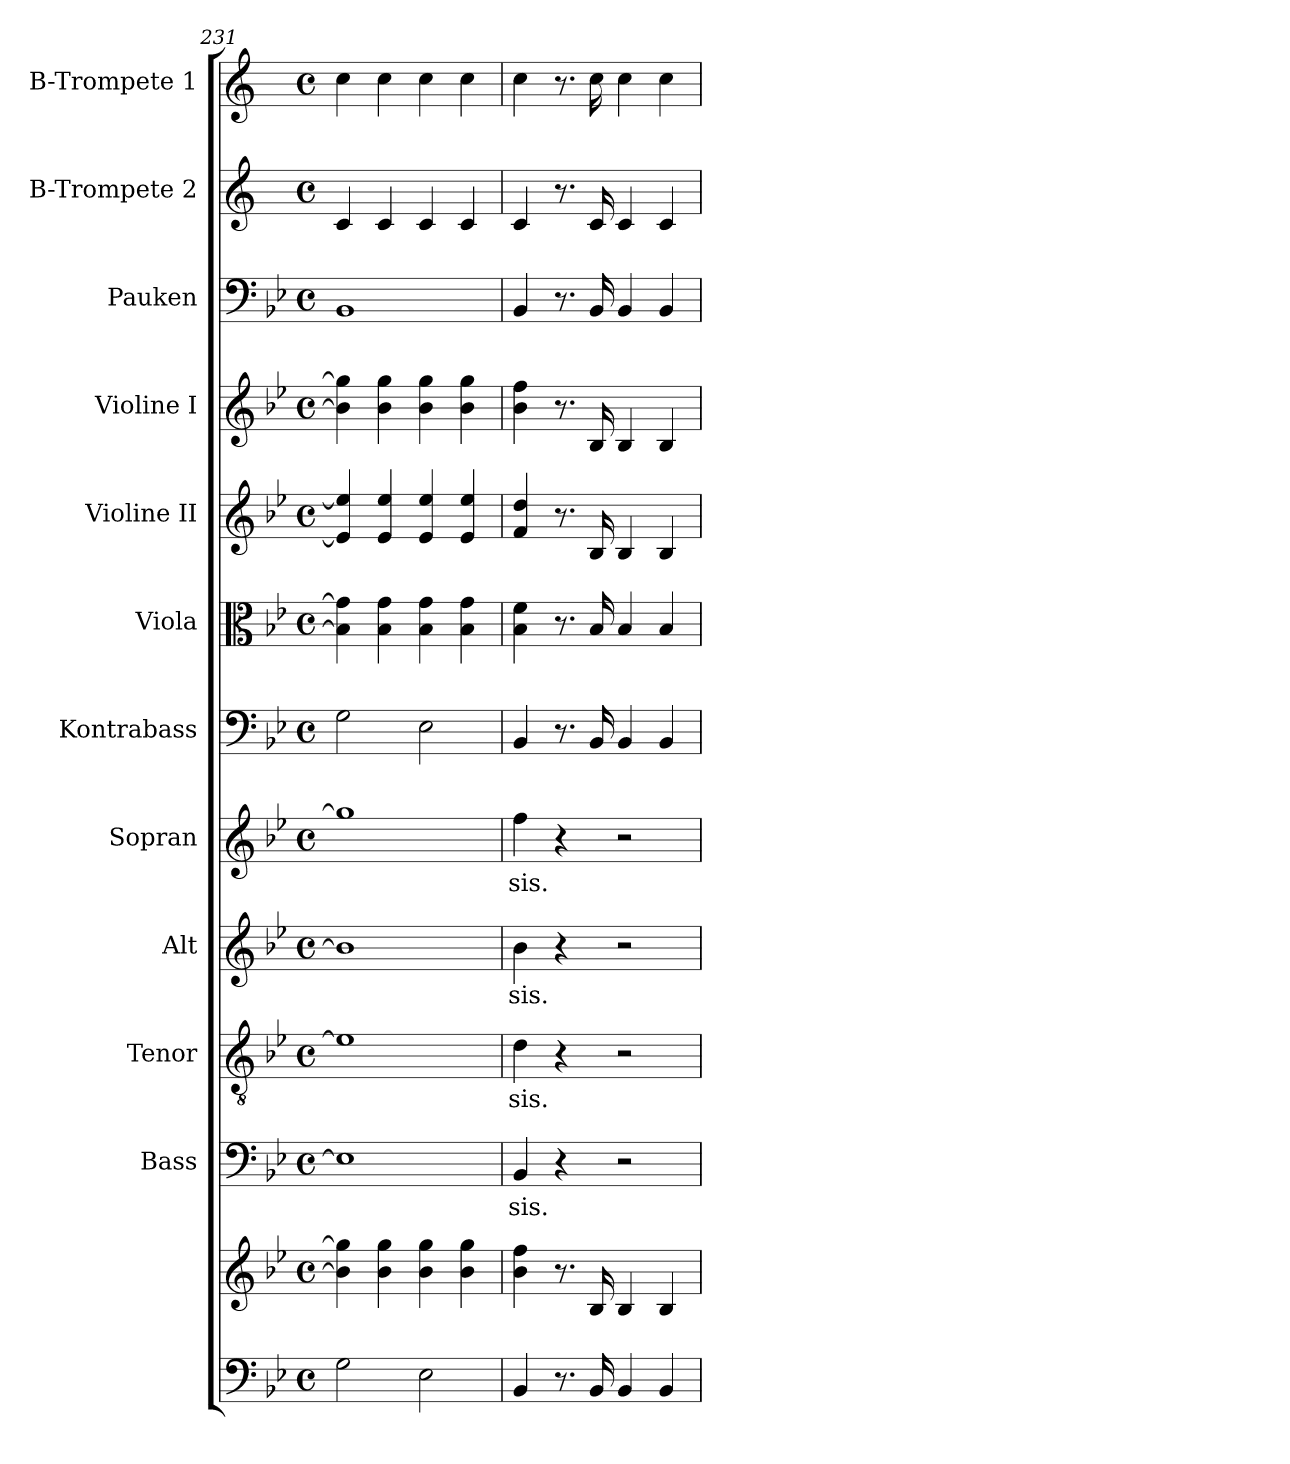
**kern	**kern	**kern	**text	**kern	**text	**kern	**text	**kern	**text	**kern	**kern	**kern	**kern	**kern	**kern	**kern
*part12	*part12	*part11	*part11	*part10	*part10	*part9	*part9	*part8	*part8	*part7	*part6	*part5	*part4	*part3	*part2	*part1
*staff13	*staff12	*staff11	*staff11	*staff10	*staff10	*staff9	*staff9	*staff8	*staff8	*staff7	*staff6	*staff5	*staff4	*staff3	*staff2	*staff1
*	*	*I"Bass	*	*I"Tenor	*	*I"Alt	*	*I"Sopran	*	*I"Kontrabass	*I"Viola	*I"Violine II	*I"Violine I	*I"Pauken	*I"B-Trompete 2	*I"B-Trompete 1
*	*	*I'B.	*	*I'T.	*	*I'A.	*	*I'S.	*	*I'Kb.	*I'Vla.	*I'Vl. II	*I'Vl. I	*I'Pk.	*I'B Trp. 2	*I'B Trp. 1
*clefF4	*clefG2	*clefF4	*	*clefGv2	*	*clefG2	*	*clefG2	*	*clefF4	*clefC3	*clefG2	*clefG2	*clefF4	*clefG2	*clefG2
*	*	*	*	*	*	*	*	*	*	*ITrd7c12	*	*	*	*	*ITrd1c2	*ITrd1c2
*k[b-e-]	*k[b-e-]	*k[b-e-]	*	*k[b-e-]	*	*k[b-e-]	*	*k[b-e-]	*	*k[b-e-]	*k[b-e-]	*k[b-e-]	*k[b-e-]	*k[b-e-]	*k[b-e-]	*k[b-e-]
*B-:	*B-:	*B-:	*	*B-:	*	*B-:	*	*B-:	*	*B-:	*B-:	*B-:	*B-:	*B-:	*B-:	*B-:
*M4/4	*M4/4	*M4/4	*	*M4/4	*	*M4/4	*	*M4/4	*	*M4/4	*M4/4	*M4/4	*M4/4	*M4/4	*M4/4	*M4/4
*met(c)	*met(c)	*met(c)	*	*met(c)	*	*met(c)	*	*met(c)	*	*met(c)	*met(c)	*met(c)	*met(c)	*met(c)	*met(c)	*met(c)
=231	=231	=231	=231	=231	=231	=231	=231	=231	=231	=231	=231	=231	=231	=231	=231	=231
2G\	4b-\] 4gg\]	1E-]	.	1e-]	.	1b-]	.	1gg]	.	2GG\	4B-\] 4g\]	4e-/] 4ee-/]	4b-\] 4gg\]	1BB-	4B-/	4b-\
.	4b-\ 4gg\	.	.	.	.	.	.	.	.	.	4B-\ 4g\	4e-/ 4ee-/	4b-\ 4gg\	.	4B-/	4b-\
2E-\	4b-\ 4gg\	.	.	.	.	.	.	.	.	2EE-\	4B-\ 4g\	4e-/ 4ee-/	4b-\ 4gg\	.	4B-/	4b-\
.	4b-\ 4gg\	.	.	.	.	.	.	.	.	.	4B-\ 4g\	4e-/ 4ee-/	4b-\ 4gg\	.	4B-/	4b-\
=232	=232	=232	=232	=232	=232	=232	=232	=232	=232	=232	=232	=232	=232	=232	=232	=232
!	!	!	!LO:LY:b	!	!LO:LY:b	!	!LO:LY:b	!	!LO:LY:b	!	!	!	!	!	!	!
4BB-/	4b-\ 4ff\	4BB-/	-sis.	4d\	-sis.	4b-\	-sis.	4ff\	-sis.	4BBB-/	4B-\ 4f\	4f/ 4dd/	4b-\ 4ff\	4BB-/	4B-/	4b-\
8.r	8.r	4r	.	4r	.	4r	.	4r	.	8.r	8.r	8.r	8.r	8.r	8.r	8.r
16BB-/	16B-/	.	.	.	.	.	.	.	.	16BBB-/	16B-/	16B-/	16B-/	16BB-/	16B-/	16b-\
4BB-/	4B-/	2r	.	2r	.	2r	.	2r	.	4BBB-/	4B-/	4B-/	4B-/	4BB-/	4B-/	4b-\
4BB-/	4B-/	.	.	.	.	.	.	.	.	4BBB-/	4B-/	4B-/	4B-/	4BB-/	4B-/	4b-\
=	=	=	=	=	=	=	=	=	=	=	=	=	=	=	=	=
*-	*-	*-	*-	*-	*-	*-	*-	*-	*-	*-	*-	*-	*-	*-	*-	*-
